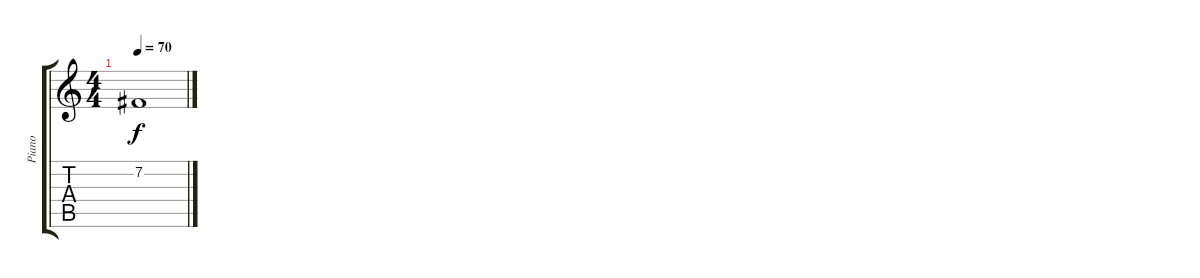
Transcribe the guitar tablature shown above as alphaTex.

\track ("Piano" "Piano") {instrument acousticgrandpiano}
\staff {score tabs}
\tuning (E4 B3 G3 D3 A2 E2) {hide}
\ts (4 4)
\tempo 70
\clef g2
\ks c
7.2.1{dy f}
